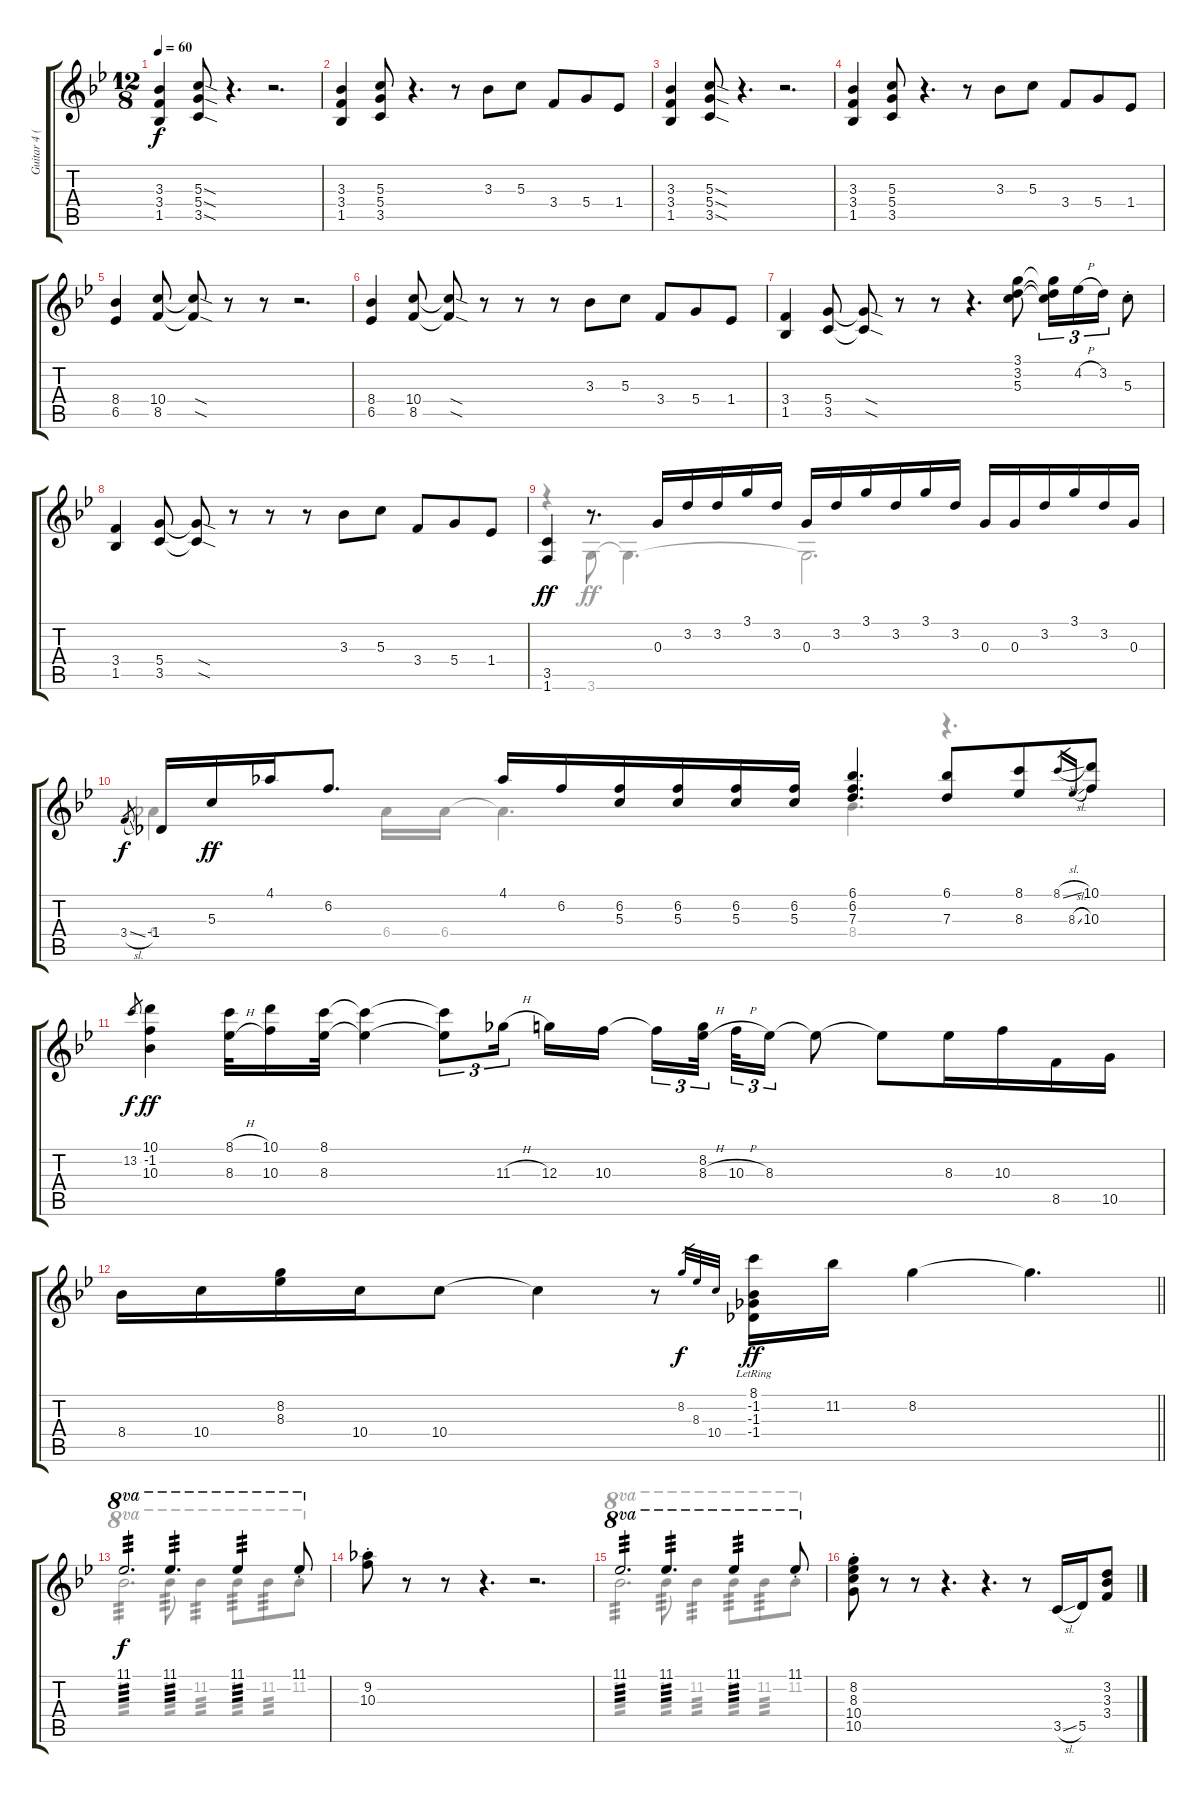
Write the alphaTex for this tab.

\track ("Guitar 4 (electric)" "Guitar 4 (") {instrument overdrivenguitar}
\staff {score tabs}
\tuning (E4 B3 G3 D3 A2 E2) {hide}
\voice
\ts (12 8)
\tempo 60
\clef g2
\ks bb
(3.3 3.4 1.5).4{dy f} (5.3{sod} 5.4{sod} 3.5{sod}).8 r.4{d} r.2{d} |
(3.3 3.4 1.5).4 (5.3 5.4 3.5).8 r.4{d} r.8 3.3.8 5.3.8 3.4.8 5.4.8 1.4.8 |
(3.3 3.4 1.5).4 (5.3{sod} 5.4{sod} 3.5{sod}).8 r.4{d} r.2{d} |
(3.3 3.4 1.5).4 (5.3 5.4 3.5).8 r.4{d} r.8 3.3.8 5.3.8 3.4.8 5.4.8 1.4.8 |
(8.4 6.5).4 (10.4 8.5).8 (10.4{sod t} 8.5{sod t}).8 r.8 r.8 r.2{d} |
(8.4 6.5).4 (10.4 8.5).8 (10.4{sod t} 8.5{sod t}).8 r.8 r.8 r.8 3.3.8 5.3.8 3.4.8 5.4.8 1.4.8 |
(3.4 1.5).4 (5.4 3.5).8 (5.4{sod t} 3.5{sod t}).8 r.8 r.8 r.4{d} (3.1 3.2 5.3).8 (3.1{t} 3.2{t} 5.3{t}).16{tu (3 2)} 4.2{h}.16{tu (3 2)} 3.2.16{tu (3 2)} 5.3{st}.8 |
(3.4 1.5).4 (5.4 3.5).8 (5.4{sod t} 3.5{sod t}).8 r.8 r.8 r.8 3.3.8 5.3.8 3.4.8 5.4.8 1.4.8 |
(3.5 1.6).4{dy ff} r.8{d} 0.3.16 3.2.16 3.2.16 3.1.16 3.2.16 0.3.16 3.2.16 3.1.16 3.2.16 3.1.16 3.2.16 0.3.16 0.3.16 3.2.16 3.1.16 3.2.16 0.3.16 |
3.4{sl}.8{gr dy f} -1.4.16 5.3.16{dy ff} 4.1.16 6.2.8{d} 4.1.16 6.2.16 (6.2 5.3).16 (6.2 5.3).16 (6.2 5.3).16 (6.2 5.3).16 (6.1 6.2 7.3).4{d} (6.1 7.3).8 (8.1 8.3).8 8.1{sl}.16{gr} 8.3{sl}.16{gr} (10.1 10.3).8 |
13.2.8{gr dy f} (10.1 -1.2 10.3).4{dy ff} (8.1{h} 8.3{h}).32 (10.1 10.3).16 (8.1 8.3).32 (8.1{t} 8.3{t}).4 (8.1{t} 8.3{t}).8{tu (3 2)} 11.3{h}.16{tu (3 2)} 12.3.16 10.3.16{beam splitsecondary} 10.3{t}.16{tu (3 2)} (8.2 8.3{h}).32{tu (3 2) beam splitsecondary} 10.3{h}.32{tu (3 2)} 8.3.16{tu (3 2)} 8.3{t}.8 8.3{t}.8 8.3.16 10.3.16 8.5.16 10.5.16 |
\barLineRight lightlight
8.4.16 10.4.16 (8.2 8.3).16 10.4.16 10.4.8 10.4{t}.4 r.8 8.2.32{gr dy f} 8.3.32{gr} 10.4.32{gr} (8.1{lr} -1.2 -1.3 -1.4).16{dy ff} 11.2.16 8.2.4 8.2{t}.4{d} |
11.1.2{d ot 8va tp 3 dy f} 11.1.4{d ot 8va tp 3} 11.1.4{ot 8va tp 3} 11.1{st}.8{ot 8va} |
(9.2{st} 10.3{st}).8 r.8 r.8 r.4{d} r.2{d} |
11.1.2{d ot 8va tp 3} 11.1.4{d ot 8va tp 3} 11.1.4{ot 8va tp 3} 11.1{st}.8{ot 8va} |
(8.2{st} 8.3{st} 10.4{st} 10.5{st}).8 r.8 r.8 r.4{d} r.4{d} r.8 3.5{sl}.16 5.5.16 (3.2{ss} 3.3{ss} 3.4{ss}).8
\voice
\clef g2
\ottava regular
\simile none
\ks bb
|
|
|
|
|
|
|
|
r.4 3.6.8{dy ff} 3.6{t}.4{d} 3.6{t}.2{d} |
6.4.4 6.4.16 6.4.16 6.4{t}.4{d} 8.4.4{d} r.4{d} |
|
\barLineRight lightlight
|
11.2.2{d ot 8va tp 3 dy f} 11.2.8{ot 8va tp 3} 11.2.4{ot 8va tp 3} 11.2.8{ot 8va tp 3} 11.2.8{ot 8va tp 3} 11.2{st}.8{ot 8va} |
|
11.2.2{d ot 8va tp 3} 11.2.8{ot 8va tp 3} 11.2.4{ot 8va tp 3} 11.2.8{ot 8va tp 3} 11.2.8{ot 8va tp 3} 11.2{st}.8{ot 8va} |
